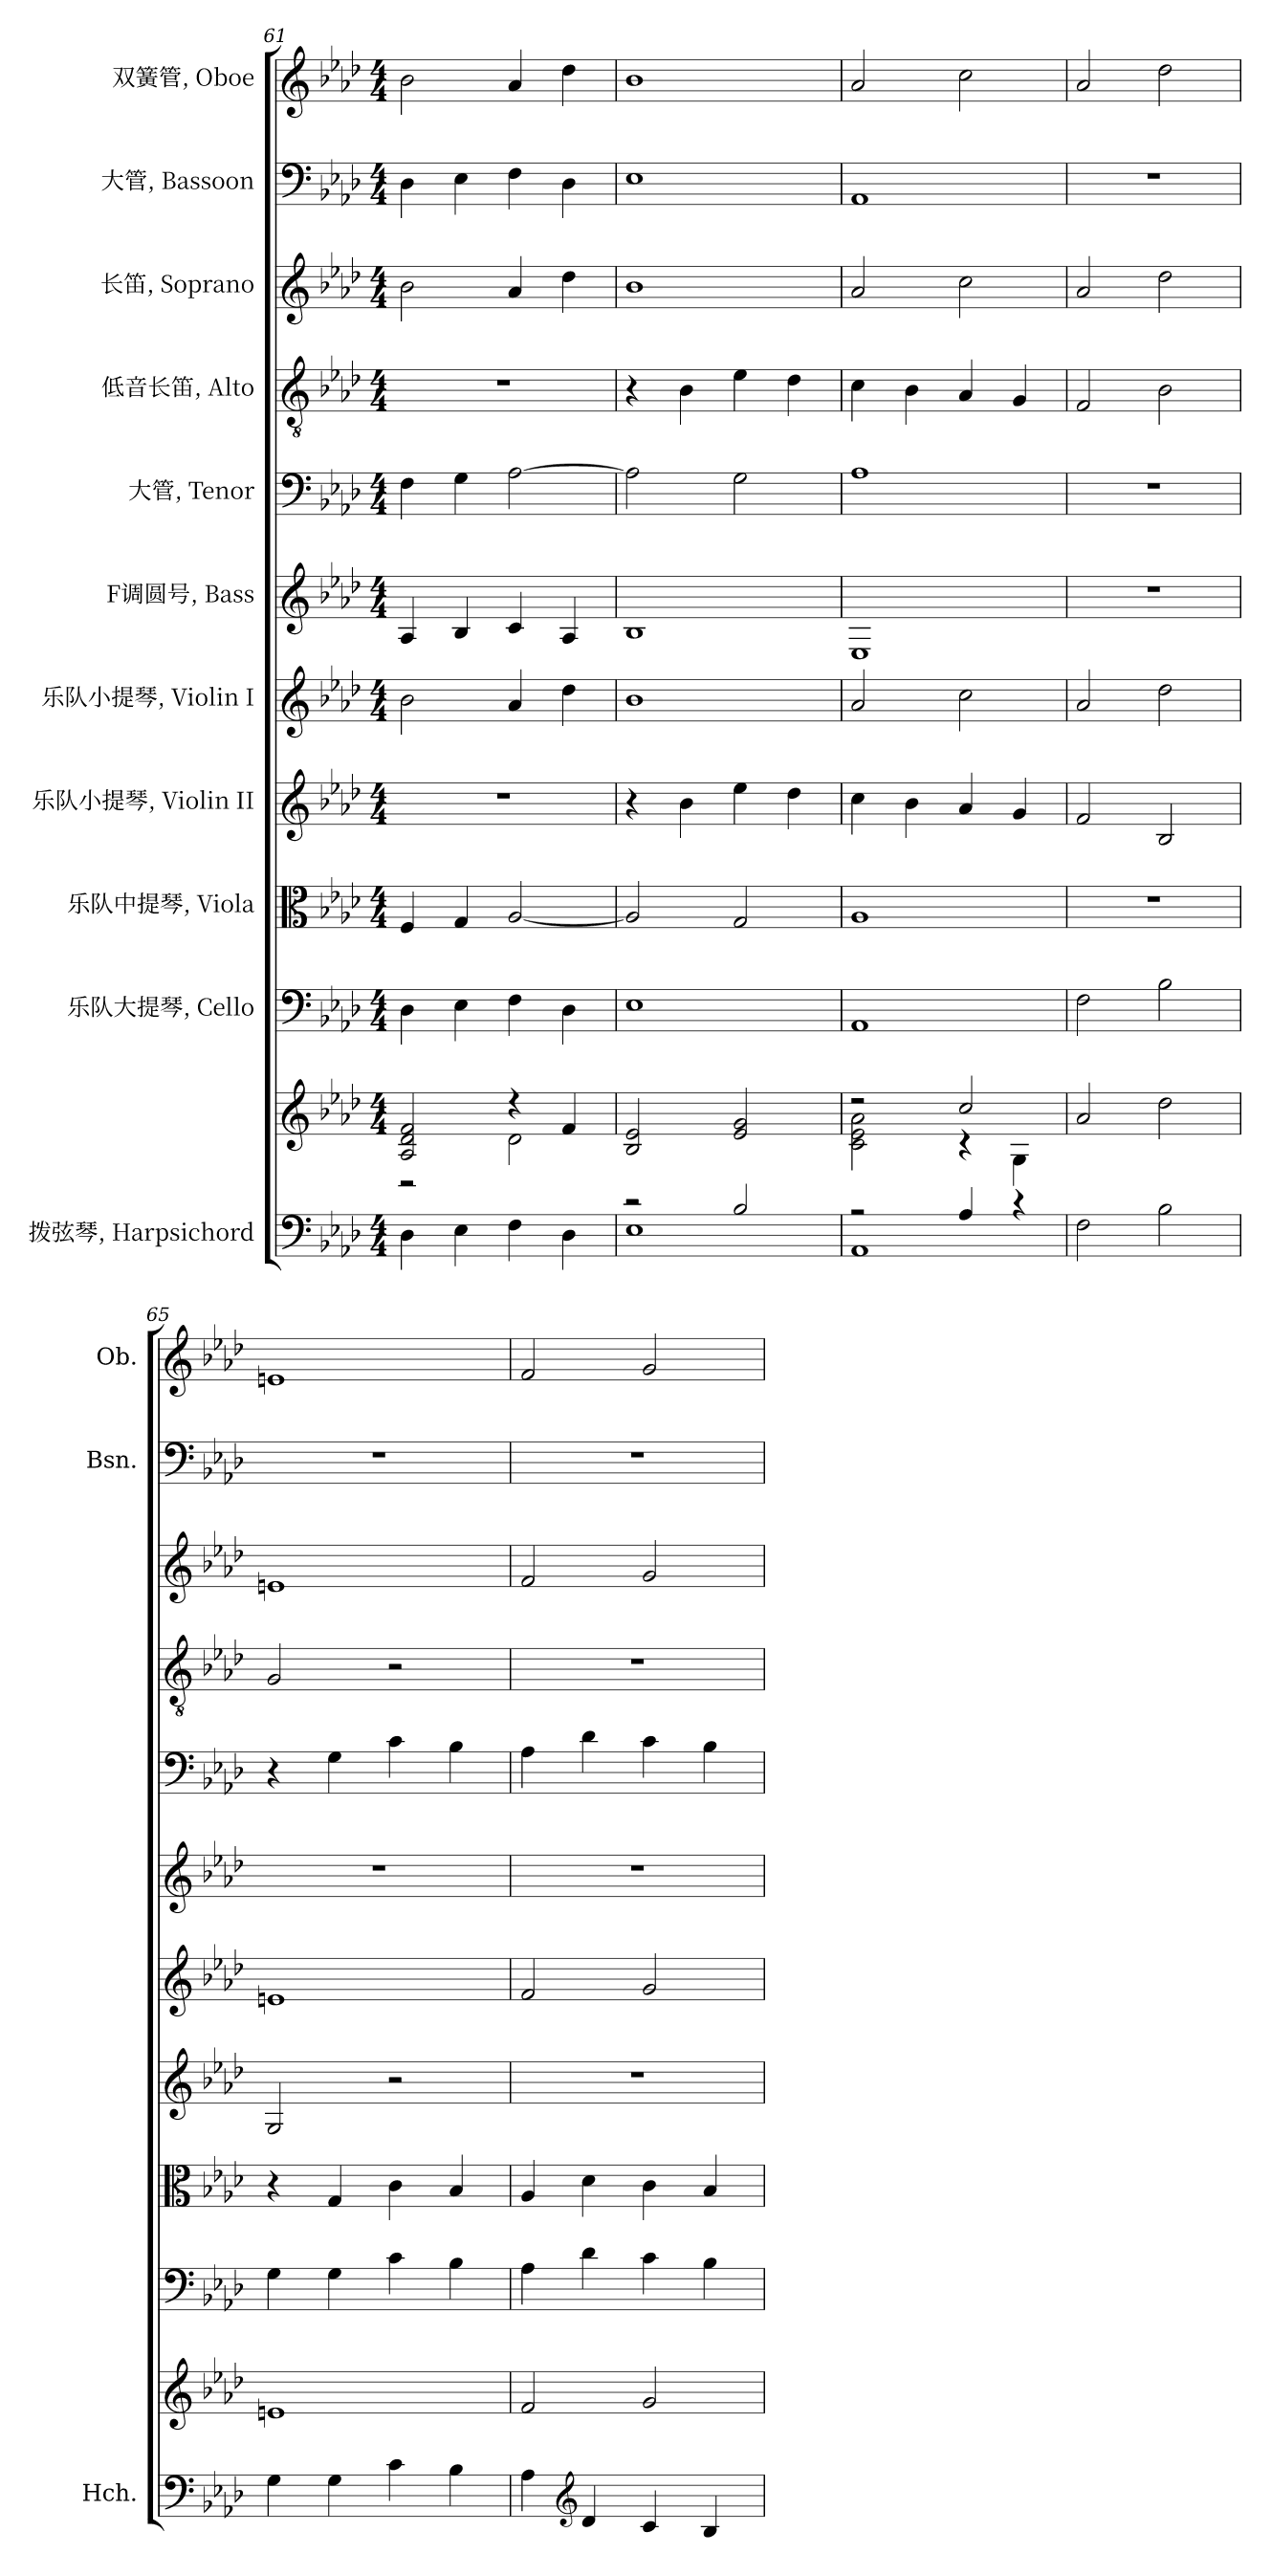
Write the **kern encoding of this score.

**kern	**kern	**kern	**kern	**kern	**kern	**kern	**kern	**kern	**kern	**kern	**kern
*part11	*part11	*part10	*part9	*part8	*part7	*part6	*part5	*part4	*part3	*part2	*part1
*staff12	*staff11	*staff10	*staff9	*staff8	*staff7	*staff6	*staff5	*staff4	*staff3	*staff2	*staff1
*I"拨弦琴, Harpsichord	*	*I"乐队大提琴, Cello	*I"乐队中提琴, Viola	*I"乐队小提琴, Violin II	*I"乐队小提琴, Violin I	*I"F调圆号, Bass	*I"大管, Tenor	*I"低音长笛, Alto	*I"长笛, Soprano	*I"大管, Bassoon	*I"双簧管, Oboe
*I'Hch.	*	*	*	*	*	*	*	*	*	*I'Bsn.	*I'Ob.
*clefF4	*clefG2	*clefF4	*clefC3	*clefG2	*clefG2	*clefG2	*clefF4	*clefGv2	*clefG2	*clefF4	*clefG2
*	*	*	*	*	*	*ITrd4c7	*	*	*	*	*
*k[b-e-a-d-]	*k[b-e-a-d-]	*k[b-e-a-d-]	*k[b-e-a-d-]	*k[b-e-a-d-]	*k[b-e-a-d-]	*k[b-e-a-d-g-]	*k[b-e-a-d-]	*k[b-e-a-d-]	*k[b-e-a-d-]	*k[b-e-a-d-]	*k[b-e-a-d-]
*M4/4	*M4/4	*M4/4	*M4/4	*M4/4	*M4/4	*M4/4	*M4/4	*M4/4	*M4/4	*M4/4	*M4/4
=61	=61	=61	=61	=61	=61	=61	=61	=61	=61	=61	=61
*	*^	*	*	*	*	*	*	*	*	*	*
4D-\	2A-/ 2d-/ 2f/	2r	4D-\	4F/	1r	2b-\	4D-/	4F\	1r	2b-\	4D-\	2b-\
4E-\	.	.	4E-\	4G/	.	.	4E-/	4G\	.	.	4E-\	.
4F\	4r	2d-\	4F\	[2A-/	.	4a-/	4F/	[2A-\	.	4a-/	4F\	4a-/
4D-\	4f/	.	4D-\	.	.	4dd-\	4D-/	.	.	4dd-\	4D-\	4dd-\
*	*v	*v	*	*	*	*	*	*	*	*	*	*
=62	=62	=62	=62	=62	=62	=62	=62	=62	=62	=62	=62
*^	*	*	*	*	*	*	*	*	*	*	*
2r	1E-	2B-/ 2e-/	1E-	2A-/]	4r	1b-	1E-	2A-\]	4r	1b-	1E-	1b-
.	.	.	.	.	4b-\	.	.	.	4B-\	.	.	.
2B-/	.	2e-/ 2g/	.	2G/	4ee-\	.	.	2G\	4e-\	.	.	.
.	.	.	.	.	4dd-\	.	.	.	4d-\	.	.	.
=63	=63	=63	=63	=63	=63	=63	=63	=63	=63	=63	=63	=63
*	*	*^	*	*	*	*	*	*	*	*	*	*
2r	1AA-	2r	2c\ 2e-\ 2a-\	1AA-	1A-	4cc\	2a-/	1AA-	1A-	4c\	2a-/	1AA-	2a-/
.	.	.	.	.	.	4b-\	.	.	.	4B-\	.	.	.
4A-/	.	2cc/	4r	.	.	4a-/	2cc\	.	.	4A-/	2cc\	.	2cc\
4r	.	.	4G\	.	.	4g/	.	.	.	4G/	.	.	.
*v	*v	*	*	*	*	*	*	*	*	*	*	*	*
*	*v	*v	*	*	*	*	*	*	*	*	*	*
=64	=64	=64	=64	=64	=64	=64	=64	=64	=64	=64	=64
2F\	2a-/	2F\	1r	2f/	2a-/	1r	1r	2F/	2a-/	1r	2a-/
2B-\	2dd-\	2B-\	.	2B-/	2dd-\	.	.	2B-\	2dd-\	.	2dd-\
=65	=65	=65	=65	=65	=65	=65	=65	=65	=65	=65	=65
4G\	1en	4G\	4r	2G/	1en	1r	4r	2G/	1en	1r	1en
4G\	.	4G\	4G/	.	.	.	4G\	.	.	.	.
4c\	.	4c\	4c\	2r	.	.	4c\	2r	.	.	.
4B-\	.	4B-\	4B-/	.	.	.	4B-\	.	.	.	.
=66	=66	=66	=66	=66	=66	=66	=66	=66	=66	=66	=66
4A-\	2f/	4A-\	4A-/	1r	2f/	1r	4A-\	1r	2f/	1r	2f/
*clefG2	*	*	*	*	*	*	*	*	*	*	*
4d-/	.	4d-\	4d-\	.	.	.	4d-\	.	.	.	.
4c/	2g/	4c\	4c\	.	2g/	.	4c\	.	2g/	.	2g/
4B-/	.	4B-\	4B-/	.	.	.	4B-\	.	.	.	.
=	=	=	=	=	=	=	=	=	=	=	=
*-	*-	*-	*-	*-	*-	*-	*-	*-	*-	*-	*-
